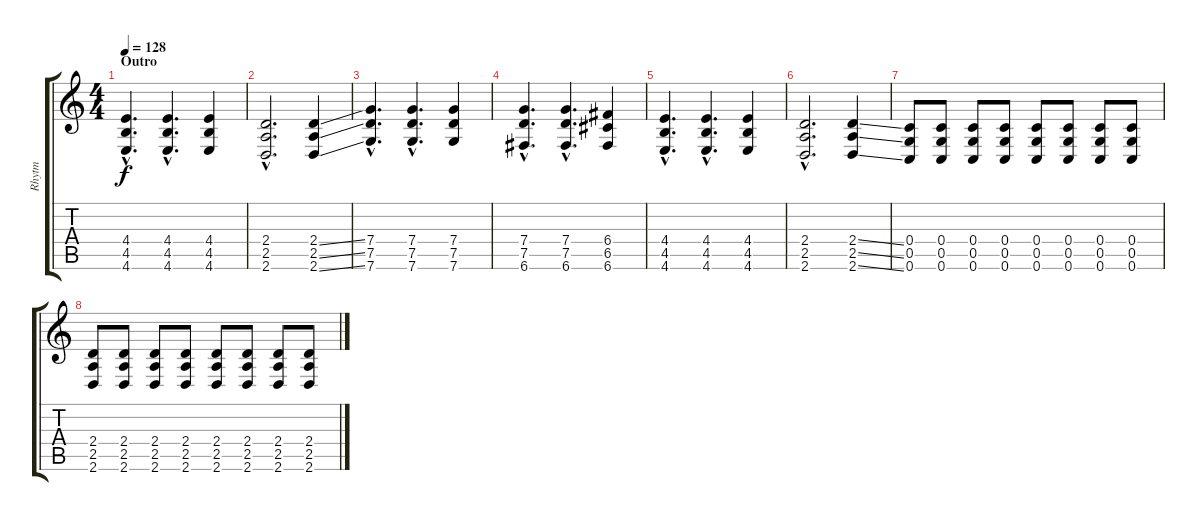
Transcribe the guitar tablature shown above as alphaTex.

\track ("Rhytm" "Rhytm") {instrument distortionguitar}
\staff {score tabs}
\tuning (D4 A3 F3 C3 G2 C2) {hide}
\ts (4 4)
\section ("" "Outro")
\tempo 128
\clef g2
\ks c
(4.4{hac} 4.5{hac} 4.6{hac}).4{d dy f volume 6} (4.4{hac} 4.5{hac} 4.6{hac}).4{d} (4.4 4.5 4.6).4 |
(2.4{hac} 2.5{hac} 2.6{hac}).2{d} (2.4{ss} 2.5{ss} 2.6{ss}).4 |
(7.4{hac} 7.5{hac} 7.6{hac}).4{d} (7.4{hac} 7.5{hac} 7.6{hac}).4{d} (7.4 7.5 7.6).4 |
(7.4{hac} 7.5{hac} 6.6{hac}).4{d} (7.4{hac} 7.5{hac} 6.6{hac}).4{d} (6.4 6.5 6.6).4 |
(4.4{hac} 4.5{hac} 4.6{hac}).4{d volume 0} (4.4{hac} 4.5{hac} 4.6{hac}).4{d} (4.4 4.5 4.6).4 |
(2.4{hac} 2.5{hac} 2.6{hac}).2{d} (2.4{ss} 2.5{ss} 2.6{ss}).4 |
(0.4 0.5 0.6).8 (0.4 0.5 0.6).8 (0.4 0.5 0.6).8 (0.4 0.5 0.6).8 (0.4 0.5 0.6).8 (0.4 0.5 0.6).8 (0.4 0.5 0.6).8 (0.4 0.5 0.6).8 |
(2.4 2.5 2.6).8 (2.4 2.5 2.6).8 (2.4 2.5 2.6).8 (2.4 2.5 2.6).8 (2.4 2.5 2.6).8 (2.4 2.5 2.6).8 (2.4 2.5 2.6).8 (2.4 2.5 2.6).8
